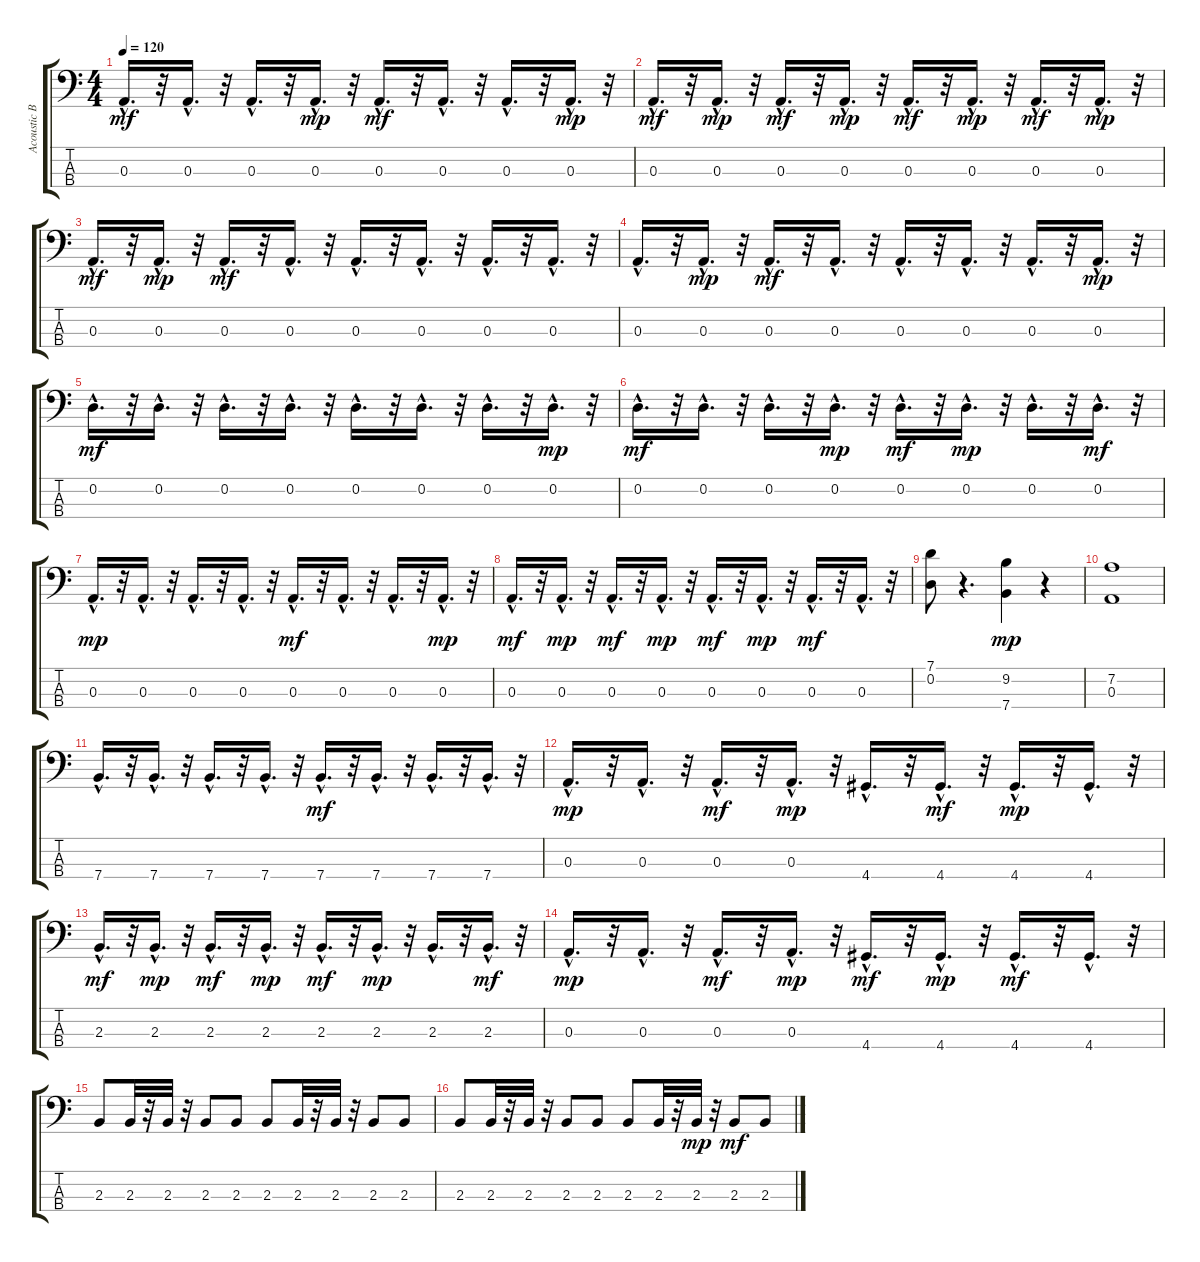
\track ("Acoustic Bass" "Acoustic B") {instrument acousticbass}
\staff {score tabs}
\tuning (G2 D2 A1 E1) {hide}
\ts (4 4)
\tempo 120
\clef f4
\ks c
0.3{hac}.16{d dy mf} r.32 0.3{hac}.16{d} r.32 0.3{hac}.16{d} r.32 0.3{hac}.16{d dy mp} r.32 0.3{hac}.16{d dy mf} r.32 0.3{hac}.16{d} r.32 0.3{hac}.16{d} r.32 0.3{hac}.16{d dy mp} r.32 |
0.3{hac}.16{d dy mf} r.32 0.3{hac}.16{d dy mp} r.32 0.3{hac}.16{d dy mf} r.32 0.3{hac}.16{d dy mp} r.32 0.3{hac}.16{d dy mf} r.32 0.3{hac}.16{d dy mp} r.32 0.3{hac}.16{d dy mf} r.32 0.3{hac}.16{d dy mp} r.32 |
0.3{hac}.16{d dy mf} r.32 0.3{hac}.16{d dy mp} r.32 0.3{hac}.16{d dy mf} r.32 0.3{hac}.16{d} r.32 0.3{hac}.16{d} r.32 0.3{hac}.16{d} r.32 0.3{hac}.16{d} r.32 0.3{hac}.16{d} r.32 |
0.3{hac}.16{d} r.32 0.3{hac}.16{d dy mp} r.32 0.3{hac}.16{d dy mf} r.32 0.3{hac}.16{d} r.32 0.3{hac}.16{d} r.32 0.3{hac}.16{d} r.32 0.3{hac}.16{d} r.32 0.3{hac}.16{d dy mp} r.32 |
0.2{hac}.16{d dy mf} r.32 0.2{hac}.16{d} r.32 0.2{hac}.16{d} r.32 0.2{hac}.16{d} r.32 0.2{hac}.16{d} r.32 0.2{hac}.16{d} r.32 0.2{hac}.16{d} r.32 0.2{hac}.16{d dy mp} r.32 |
0.2{hac}.16{d dy mf} r.32 0.2{hac}.16{d} r.32 0.2{hac}.16{d} r.32 0.2{hac}.16{d dy mp} r.32 0.2{hac}.16{d dy mf} r.32 0.2{hac}.16{d dy mp} r.32 0.2{hac}.16{d} r.32 0.2{hac}.16{d dy mf} r.32 |
0.3{hac}.16{d dy mp} r.32 0.3{hac}.16{d} r.32 0.3{hac}.16{d} r.32 0.3{hac}.16{d} r.32 0.3{hac}.16{d dy mf} r.32 0.3{hac}.16{d} r.32 0.3{hac}.16{d} r.32 0.3{hac}.16{d dy mp} r.32 |
0.3{hac}.16{d dy mf} r.32 0.3{hac}.16{d dy mp} r.32 0.3{hac}.16{d dy mf} r.32 0.3{hac}.16{d dy mp} r.32 0.3{hac}.16{d dy mf} r.32 0.3{hac}.16{d dy mp} r.32 0.3{hac}.16{d dy mf} r.32 0.3{hac}.16{d} r.32 |
(7.1 0.2).8 r.4{d} (9.2 7.4).4{dy mp} r.4 |
(7.2 0.3).1 |
7.4{hac}.16{d} r.32 7.4{hac}.16{d} r.32 7.4{hac}.16{d} r.32 7.4{hac}.16{d} r.32 7.4{hac}.16{d dy mf} r.32 7.4{hac}.16{d} r.32 7.4{hac}.16{d} r.32 7.4{hac}.16{d} r.32 |
0.3{hac}.16{d dy mp} r.32 0.3{hac}.16{d} r.32 0.3{hac}.16{d dy mf} r.32 0.3{hac}.16{d dy mp} r.32 4.4{hac}.16{d} r.32 4.4{hac}.16{d dy mf} r.32 4.4{hac}.16{d dy mp} r.32 4.4{hac}.16{d} r.32 |
2.3{hac}.16{d dy mf} r.32 2.3{hac}.16{d dy mp} r.32 2.3{hac}.16{d dy mf} r.32 2.3{hac}.16{d dy mp} r.32 2.3{hac}.16{d dy mf} r.32 2.3{hac}.16{d dy mp} r.32 2.3{hac}.16{d} r.32 2.3{hac}.16{d dy mf} r.32 |
0.3{hac}.16{d dy mp} r.32 0.3{hac}.16{d} r.32 0.3{hac}.16{d dy mf} r.32 0.3{hac}.16{d dy mp} r.32 4.4{hac}.16{d dy mf} r.32 4.4{hac}.16{d dy mp} r.32 4.4{hac}.16{d dy mf} r.32 4.4{hac}.16{d} r.32 |
2.3.8 2.3.32 r.32 2.3.32 r.32 2.3.8 2.3.8 2.3.8 2.3.32 r.32 2.3.32 r.32 2.3.8 2.3.8 |
2.3.8 2.3.32 r.32 2.3.32 r.32 2.3.8 2.3.8 2.3.8 2.3.32 r.32 2.3.32{dy mp} r.32 2.3.8{dy mf} 2.3.8
